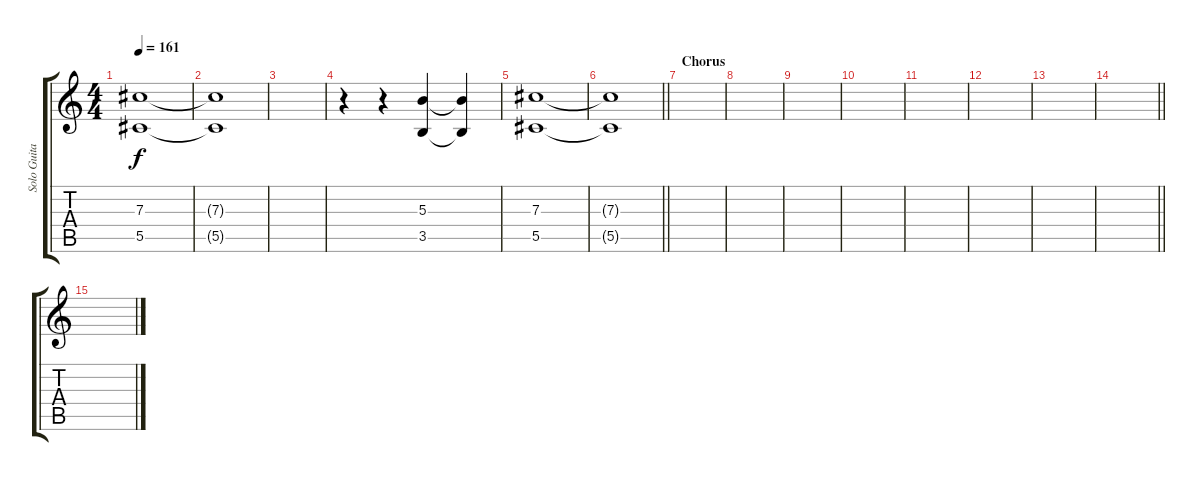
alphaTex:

\track ("Solo Guitar" "Solo Guita") {instrument overdrivenguitar}
\staff {score tabs}
\tuning (Eb4 Bb3 Gb3 Db3 Ab2 Db2) {hide}
\ts (4 4)
\tempo 161
\clef g2
\ks c
(7.3 5.5).1{dy f} |
(7.3{t} 5.5{t}).1 |
|
r.4 r.4 (5.3 3.5).4 (5.3{t} 3.5{t}).4 |
(7.3 5.5).1 |
\barLineRight lightlight
(7.3{t} 5.5{t}).1 |
\section ("" "Chorus")
|
|
|
|
|
|
|
\barLineRight lightlight
|
\section ("" "")
